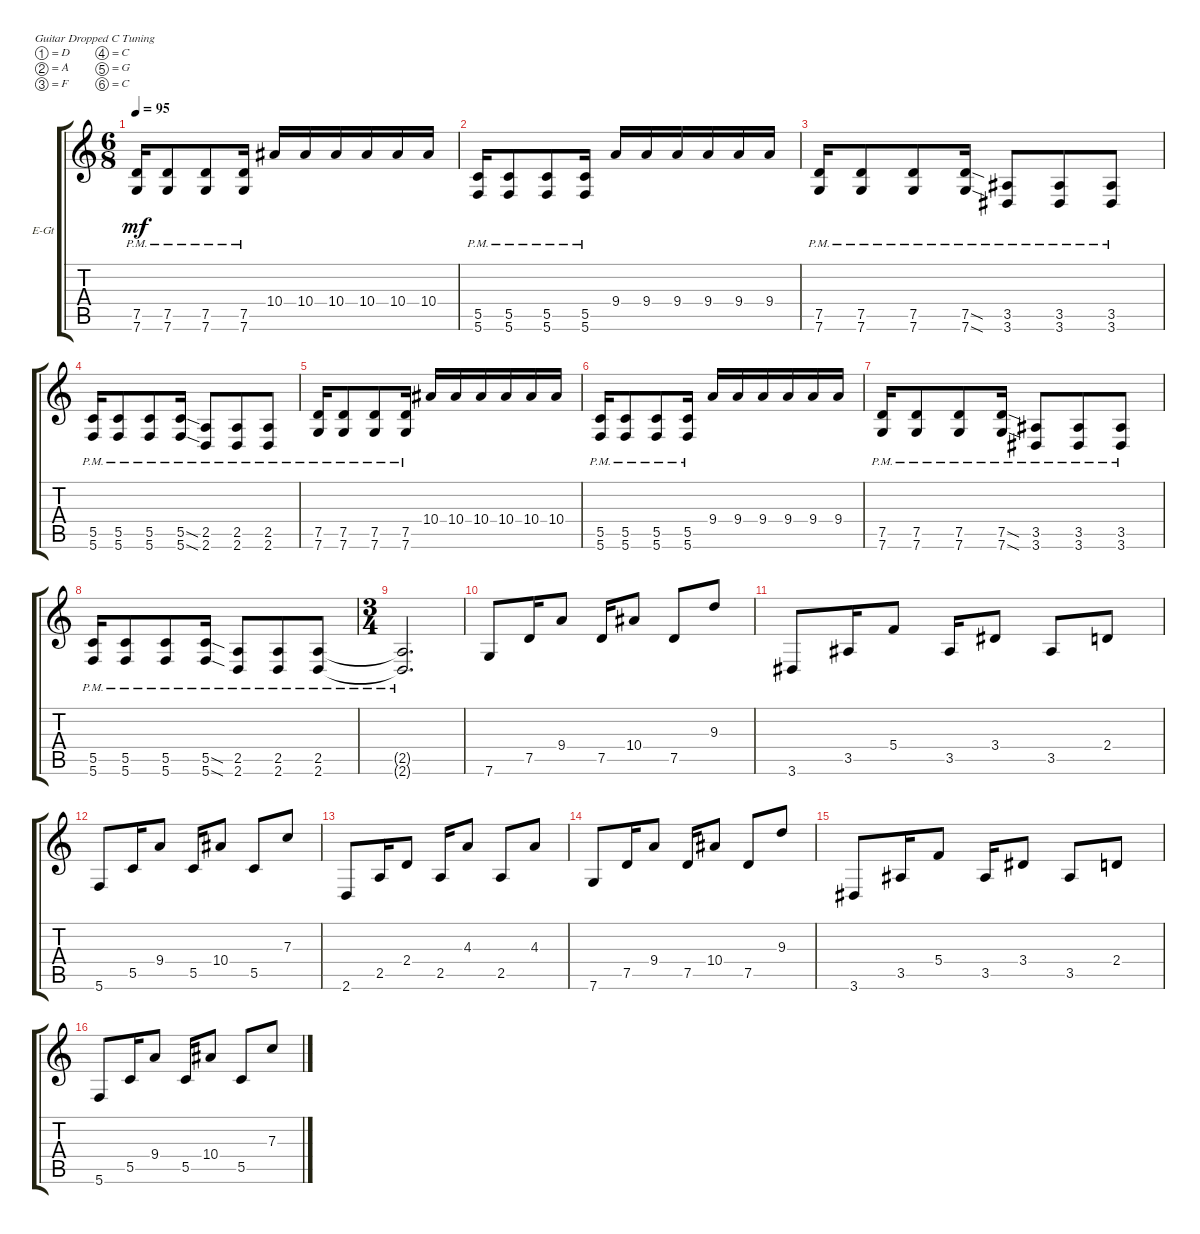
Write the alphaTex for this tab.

\defaultSystemsLayout 4
\bracketExtendMode groupsimilarinstruments
\firstSystemTrackNameOrientation horizontal
\otherSystemsTrackNameOrientation horizontal
\track ("Andre" "E-Gt") {instrument distortionguitar}
\staff {score tabs}
\tuning (D4 A3 F3 C3 G2 C2)
\ts (6 8)
\tempo 95
\clef g2
\ks c
(7.6{pm} 7.5{pm}).16{dy mf} (7.5{pm} 7.6{pm}).8 (7.6{pm} 7.5{pm}).8 (7.6{pm} 7.5{pm}).16 10.4.16 10.4.16 10.4.16 10.4.16 10.4.16 10.4.16 |
(5.6{pm} 5.5{pm}).16 (5.6{pm} 5.5{pm}).8 (5.6{pm} 5.5{pm}).8 (5.6{pm} 5.5{pm}).16 9.4.16 9.4.16 9.4.16 9.4.16 9.4.16 9.4.16 |
(7.6{pm} 7.5{pm}).16 (7.5{pm} 7.6{pm}).8 (7.5{pm} 7.6{pm}).8 (7.5{sod pm} 7.6{sod pm}).16 (3.6{pm} 3.5{pm}).8 (3.6{pm} 3.5{pm}).8 (3.6{pm} 3.5{pm}).8 |
(5.6{pm} 5.5{pm}).16 (5.6{pm} 5.5{pm}).8 (5.6{pm} 5.5{pm}).8 (5.6{sod pm} 5.5{sod pm}).16 (2.6{pm} 2.5{pm}).8 (2.6{pm} 2.5{pm}).8 (2.6{pm} 2.5{pm}).8 |
(7.6{pm} 7.5{pm}).16 (7.5{pm} 7.6{pm}).8 (7.6{pm} 7.5{pm}).8 (7.6{pm} 7.5{pm}).16 10.4.16 10.4.16 10.4.16 10.4.16 10.4.16 10.4.16 |
(5.6{pm} 5.5{pm}).16 (5.6{pm} 5.5{pm}).8 (5.6{pm} 5.5{pm}).8 (5.6{pm} 5.5{pm}).16 9.4.16 9.4.16 9.4.16 9.4.16 9.4.16 9.4.16 |
(7.6{pm} 7.5{pm}).16 (7.5{pm} 7.6{pm}).8 (7.5{pm} 7.6{pm}).8 (7.5{sod pm} 7.6{sod pm}).16 (3.6{pm} 3.5{pm}).8 (3.6{pm} 3.5{pm}).8 (3.6{pm} 3.5{pm}).8 |
(5.6{pm} 5.5{pm}).16 (5.6{pm} 5.5{pm}).8 (5.6{pm} 5.5{pm}).8 (5.6{sod pm} 5.5{sod pm}).16 (2.6{pm} 2.5{pm}).8 (2.6{pm} 2.5{pm}).8 (2.6{pm} 2.5{pm}).8 |
\ts (3 4)
(2.6{pm t} 2.5{pm t}).2{d} |
7.6.8 7.5.16 9.4.8 7.5.16 10.4.8 7.5.8 9.3.8 |
3.6.8 3.5.16 5.4.8 3.5.16 3.4.8 3.5.8 2.4.8 |
5.6.8 5.5.16 9.4.8 5.5.16 10.4.8 5.5.8 7.3.8 |
2.6.8 2.5.16 2.4.8 2.5.16 4.3.8 2.5.8 4.3.8 |
7.6.8 7.5.16 9.4.8 7.5.16 10.4.8 7.5.8 9.3.8 |
3.6.8 3.5.16 5.4.8 3.5.16 3.4.8 3.5.8 2.4.8 |
5.6.8 5.5.16 9.4.8 5.5.16 10.4.8 5.5.8 7.3.8
